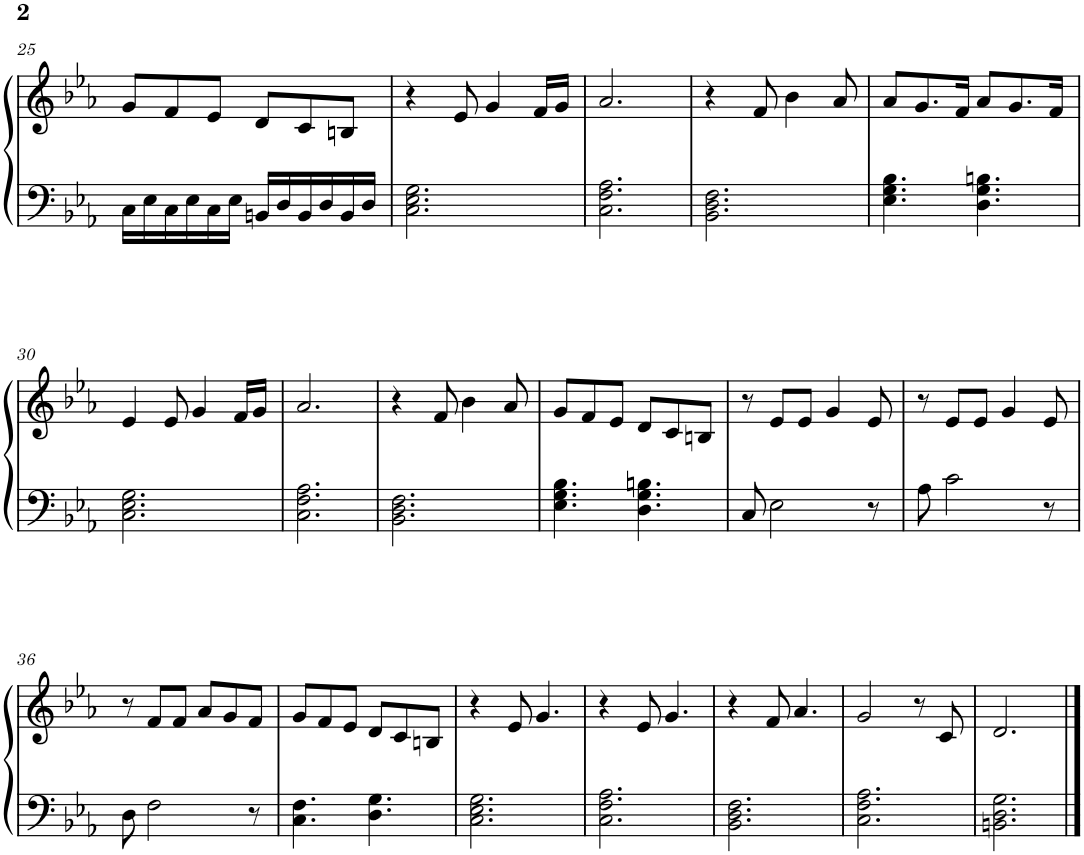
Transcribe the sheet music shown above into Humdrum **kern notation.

**kern	**kern
*part1	*part1
*staff2	*staff1
*I"Piano, Piano	*
*I'Pno.	*
!!LO:PB:g=z
*clefF4	*clefG2
*k[b-e-a-]	*k[b-e-a-]
*M6/8	*M6/8
=25	=25
16C\LL	8g/L
16E-\	.
16C\	8f/
16E-\	.
16C\	8e-/J
16E-\JJ	.
16BBn/LL	8d/L
16D/	.
16BB/	8c/
16D/	.
16BB/	8Bn/J
16D/JJ	.
=26	=26
2.C\ 2.E-\ 2.G\	4r
.	8e-/
.	4g/
.	16f/LL
.	16g/JJ
=27	=27
2.C\ 2.F\ 2.A-\	2.a-/
=28	=28
2.BB-\ 2.D\ 2.F\	4r
.	8f/
.	4b-\
.	8a-/
=29	=29
4.E-\ 4.G\ 4.B-\	8a-/L
.	8.g/
.	16f/Jk
4.D\ 4.G\ 4.Bn\	8a-/L
.	8.g/
.	16f/Jk
!!LO:LB:g=z
=30	=30
2.C\ 2.E-\ 2.G\	4e-/
.	8e-/
.	4g/
.	16f/LL
.	16g/JJ
=31	=31
2.C\ 2.F\ 2.A-\	2.a-/
=32	=32
2.BB-\ 2.D\ 2.F\	4r
.	8f/
.	4b-\
.	8a-/
=33	=33
4.E-\ 4.G\ 4.B-\	8g/L
.	8f/
.	8e-/J
4.D\ 4.G\ 4.Bn\	8d/L
.	8c/
.	8Bn/J
=34	=34
8C/	8r
2E-\	8e-/L
.	8e-/J
.	4g/
8r	8e-/
=35	=35
8A-\	8r
2c\	8e-/L
.	8e-/J
.	4g/
8r	8e-/
!!LO:LB:g=z
=36	=36
8D\	8r
2F\	8f/L
.	8f/J
.	8a-/L
.	8g/
8r	8f/J
=37	=37
4.C\ 4.F\	8g/L
.	8f/
.	8e-/J
4.D\ 4.G\	8d/L
.	8c/
.	8Bn/J
=38	=38
2.C\ 2.E-\ 2.G\	4r
.	8e-/
.	4.g/
=39	=39
2.C\ 2.F\ 2.A-\	4r
.	8e-/
.	4.g/
=40	=40
2.BB-\ 2.D\ 2.F\	4r
.	8f/
.	4.a-/
=41	=41
2.C\ 2.F\ 2.A-\	2g/
.	8r
.	8c/
=42	=42
2.BBn\ 2.D\ 2.G\	2.d/
==	==
*-	*-
